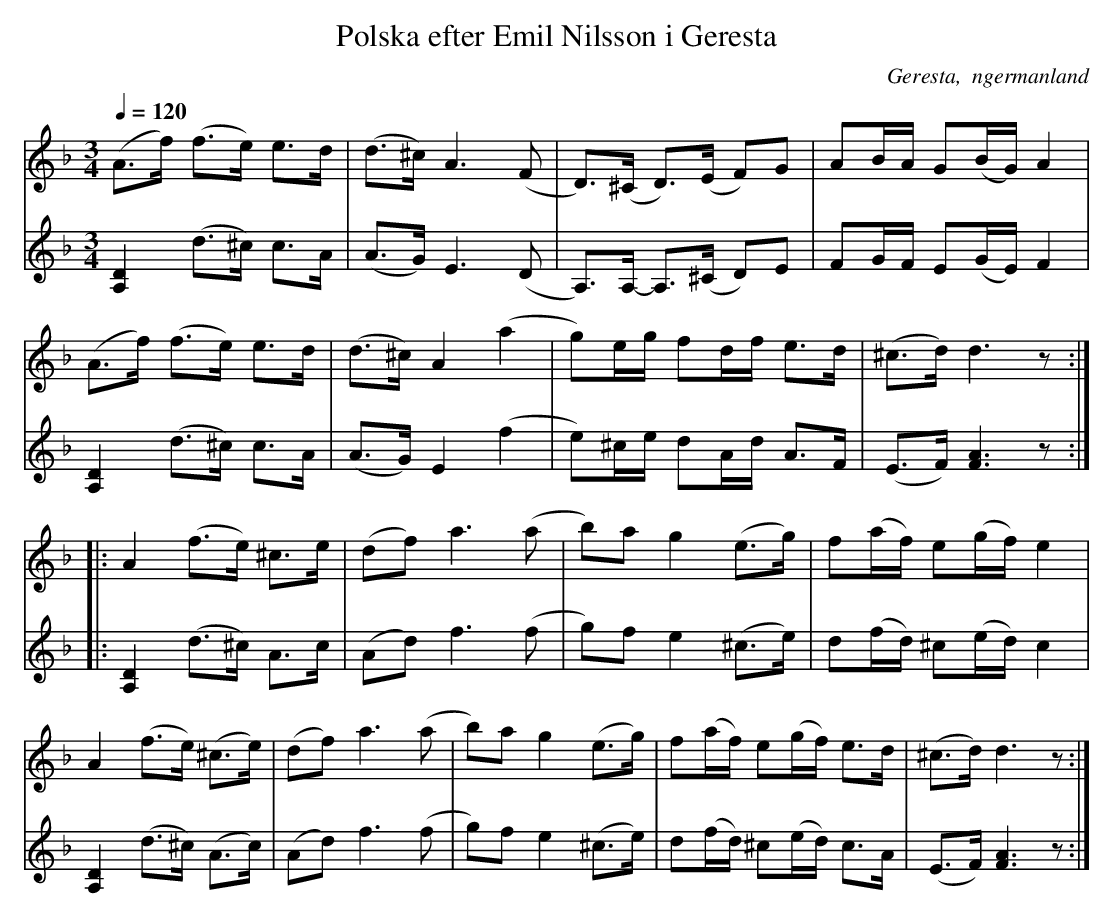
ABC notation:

X:1
T:Polska efter Emil Nilsson i Geresta
O:Geresta,  ngermanland
Q:1/4=120
M:3/4
L:1/8
K:Dm
V:1
(A>f) (f>e) e>d|(d>^c) A3 (F|D>)(^C D>)(E F)G|AB/A/ G(B/G/) A2|!
(A>f) (f>e) e>d|(d>^c) A2 (a2|g)e/g/ fd/f/ e>d|(^c>d) d3z::!
A2 (f>e) ^c>e|(df) a3(a|b)a g2 (e>g)|f(a/f/) e(g/f/) e2|!
A2 (f>e) (^c>e)|(df) a3(a|b)a g2 (e>g)|f(a/f/) e(g/f/) e>d|(^c>d) d3z:|]
V:2
[A,2D2] (d>^c) c>A|(A>G) E3 (D|A,>)A,- A,>(^C D)E|FG/F/ E(G/E/) F2|!
[A,2D2] (d>^c) c>A|(A>G) E2 (f2|e)^c/e/ dA/d/ A>F|(E>F) [F3A3]z::!
[A,2D2] (d>^c) A>c|(Ad) f3 (f|g)f e2 (^c>e)|d(f/d/) ^c(e/d/) c2|!
[A,2D2] (d>^c) (A>c)|(Ad) f3 (f|g)f e2 (^c>e)|d(f/d/) ^c(e/d/) c>A|(E>F) [F3A3]z:|]
